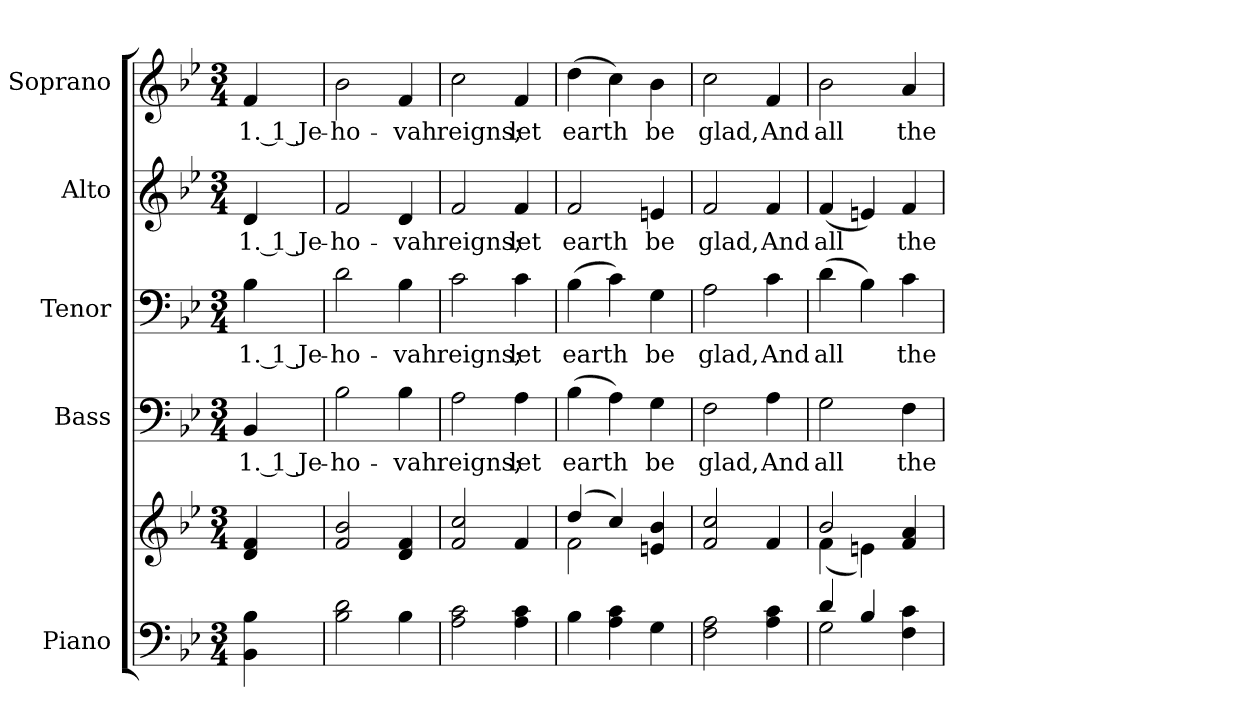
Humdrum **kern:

**kern	**kern	**kern	**text	**kern	**text	**kern	**text	**kern	**text
*part5	*part5	*part4	*part4	*part3	*part3	*part2	*part2	*part1	*part1
*staff6	*staff5	*staff4	*staff4	*staff3	*staff3	*staff2	*staff2	*staff1	*staff1
*I"Piano	*	*I"Bass	*	*I"Tenor	*	*I"Alto	*	*I"Soprano	*
*I'Pno.	*	*I'B.	*	*I'T.	*	*I'A.	*	*I'S.	*
!!LO:PB:g=z
*clefF4	*clefG2	*clefF4	*	*clefF4	*	*clefG2	*	*clefG2	*
*k[b-e-]	*k[b-e-]	*k[b-e-]	*	*k[b-e-]	*	*k[b-e-]	*	*k[b-e-]	*
*B-:	*B-:	*B-:	*	*B-:	*	*B-:	*	*B-:	*
*M3/4	*M3/4	*M3/4	*	*M3/4	*	*M3/4	*	*M3/4	*
*MM150	*MM150	*MM150	*	*MM150	*	*MM150	*	*MM150	*
=	=	=	=	=	=	=	=	=	=
!	!	!	!LO:LY:b:color=#000000	!	!	!	!	!	!
!	!	!	!	!	!LO:LY:b:color=#000000	!	!	!	!
!	!	!	!	!	!	!	!LO:LY:b:color=#000000	!	!
!	!	!	!	!	!	!	!	!	!LO:LY:b:color=#000000
4BB-i\ 4B-i	4di/ 4fi	4BB-i/	1. 1 Je-	4B-i\	1. 1 Je-	4di/	1. 1 Je-	4fi/	1. 1 Je-
=1	=1	=1	=1	=1	=1	=1	=1	=1	=1
!	!	!	!LO:LY:b:color=#000000	!	!	!	!	!	!
!	!	!	!	!	!LO:LY:b:color=#000000	!	!	!	!
!	!	!	!	!	!	!	!LO:LY:b:color=#000000	!	!
!	!	!	!	!	!	!	!	!	!LO:LY:b:color=#000000
2B-i\ 2di	2fi/ 2b-i	2B-i\	-ho-	2di\	-ho-	2fi/	-ho-	2b-i\	-ho-
!	!	!	!LO:LY:b:color=#000000	!	!	!	!	!	!
!	!	!	!	!	!LO:LY:b:color=#000000	!	!	!	!
!	!	!	!	!	!	!	!LO:LY:b:color=#000000	!	!
!	!	!	!	!	!	!	!	!	!LO:LY:b:color=#000000
4B-i\	4di/ 4fi	4B-i\	-vah	4B-i\	-vah	4di/	-vah	4fi/	-vah
=2	=2	=2	=2	=2	=2	=2	=2	=2	=2
!	!	!	!LO:LY:b:color=#000000	!	!	!	!	!	!
!	!	!	!	!	!LO:LY:b:color=#000000	!	!	!	!
!	!	!	!	!	!	!	!LO:LY:b:color=#000000	!	!
!	!	!	!	!	!	!	!	!	!LO:LY:b:color=#000000
2Ai\ 2ci	2fi/ 2cci	2Ai\	reigns;	2ci\	reigns;	2fi/	reigns;	2cci\	reigns;
!	!	!	!LO:LY:b:color=#000000	!	!	!	!	!	!
!	!	!	!	!	!LO:LY:b:color=#000000	!	!	!	!
!	!	!	!	!	!	!	!LO:LY:b:color=#000000	!	!
!	!	!	!	!	!	!	!	!	!LO:LY:b:color=#000000
4Ai\ 4ci	4fi/	4Ai\	let	4ci\	let	4fi/	let	4fi/	let
=3	=3	=3	=3	=3	=3	=3	=3	=3	=3
*	*^	*	*	*	*	*	*	*	*
!	!	!	!	!LO:LY:b:color=#000000	!	!	!	!	!	!
!	!	!	!	!	!	!LO:LY:b:color=#000000	!	!	!	!
!	!	!	!	!	!	!	!	!LO:LY:b:color=#000000	!	!
!	!	!	!	!	!	!	!	!	!	!LO:LY:b:color=#000000
4B-i\	(4ddi/	2fi\	(4B-i\	earth	(4B-i\	earth	2fi/	earth	(4ddi\	earth
4Ai\ 4ci	4cci/)	.	4Ai\)	.	4ci\)	.	.	.	4cci\)	.
!	!	!	!	!LO:LY:b:color=#000000	!	!	!	!	!	!
!	!	!	!	!	!	!LO:LY:b:color=#000000	!	!	!	!
!	!	!	!	!	!	!	!	!LO:LY:b:color=#000000	!	!
!	!	!	!	!	!	!	!	!	!	!LO:LY:b:color=#000000
4Gi\	4eni/ 4b-i	4ryy	4Gi\	be	4Gi\	be	4eni/	be	4b-i\	be
*	*v	*v	*	*	*	*	*	*	*	*
=4	=4	=4	=4	=4	=4	=4	=4	=4	=4
*	*^	*	*	*	*	*	*	*	*
!	!	!	!	!LO:LY:b:color=#000000	!	!	!	!	!	!
*	*v	*v	*	*	*	*	*	*	*	*
*	*^	*	*	*	*	*	*	*	*
!	!	!	!	!	!	!LO:LY:b:color=#000000	!	!	!	!
*	*v	*v	*	*	*	*	*	*	*	*
*	*^	*	*	*	*	*	*	*	*
!	!	!	!	!	!	!	!	!LO:LY:b:color=#000000	!	!
*	*v	*v	*	*	*	*	*	*	*	*
*	*^	*	*	*	*	*	*	*	*
!	!	!	!	!	!	!	!	!	!	!LO:LY:b:color=#000000
*	*v	*v	*	*	*	*	*	*	*	*
2Fi\ 2Ai	2fi/ 2cci	2Fi\	glad,	2Ai\	glad,	2fi/	glad,	2cci\	glad,
!	!	!	!LO:LY:b:color=#000000	!	!	!	!	!	!
!	!	!	!	!	!LO:LY:b:color=#000000	!	!	!	!
!	!	!	!	!	!	!	!LO:LY:b:color=#000000	!	!
!	!	!	!	!	!	!	!	!	!LO:LY:b:color=#000000
4Ai\ 4ci	4fi/	4Ai\	And	4ci\	And	4fi/	And	4fi/	And
!!LO:PB:g=z
=5	=5	=5	=5	=5	=5	=5	=5	=5	=5
*^	*^	*	*	*	*	*	*	*	*
!	!	!	!	!	!LO:LY:b:color=#000000	!	!	!	!	!	!
!	!	!	!	!	!	!	!LO:LY:b:color=#000000	!	!	!	!
!	!	!	!	!	!	!	!	!	!LO:LY:b:color=#000000	!	!
!	!	!	!	!	!	!	!	!	!	!	!LO:LY:b:color=#000000
4di/	2Gi\	2b-i/	(4fi\	2Gi\	all	(4di\	all	(4fi/	all	2b-i\	all
4B-i/	.	.	4eni\)	.	.	4B-i\)	.	4eni/)	.	.	.
!	!	!	!	!	!LO:LY:b:color=#000000	!	!	!	!	!	!
!	!	!	!	!	!	!	!LO:LY:b:color=#000000	!	!	!	!
!	!	!	!	!	!	!	!	!	!LO:LY:b:color=#000000	!	!
!	!	!	!	!	!	!	!	!	!	!	!LO:LY:b:color=#000000
4Fi\ 4ci	4ryy	4fi/ 4ai	4ryy	4Fi\	the	4ci\	the	4fi/	the	4ai/	the
*v	*v	*	*	*	*	*	*	*	*	*	*
*	*v	*v	*	*	*	*	*	*	*	*
=	=	=	=	=	=	=	=	=	=
*-	*-	*-	*-	*-	*-	*-	*-	*-	*-
